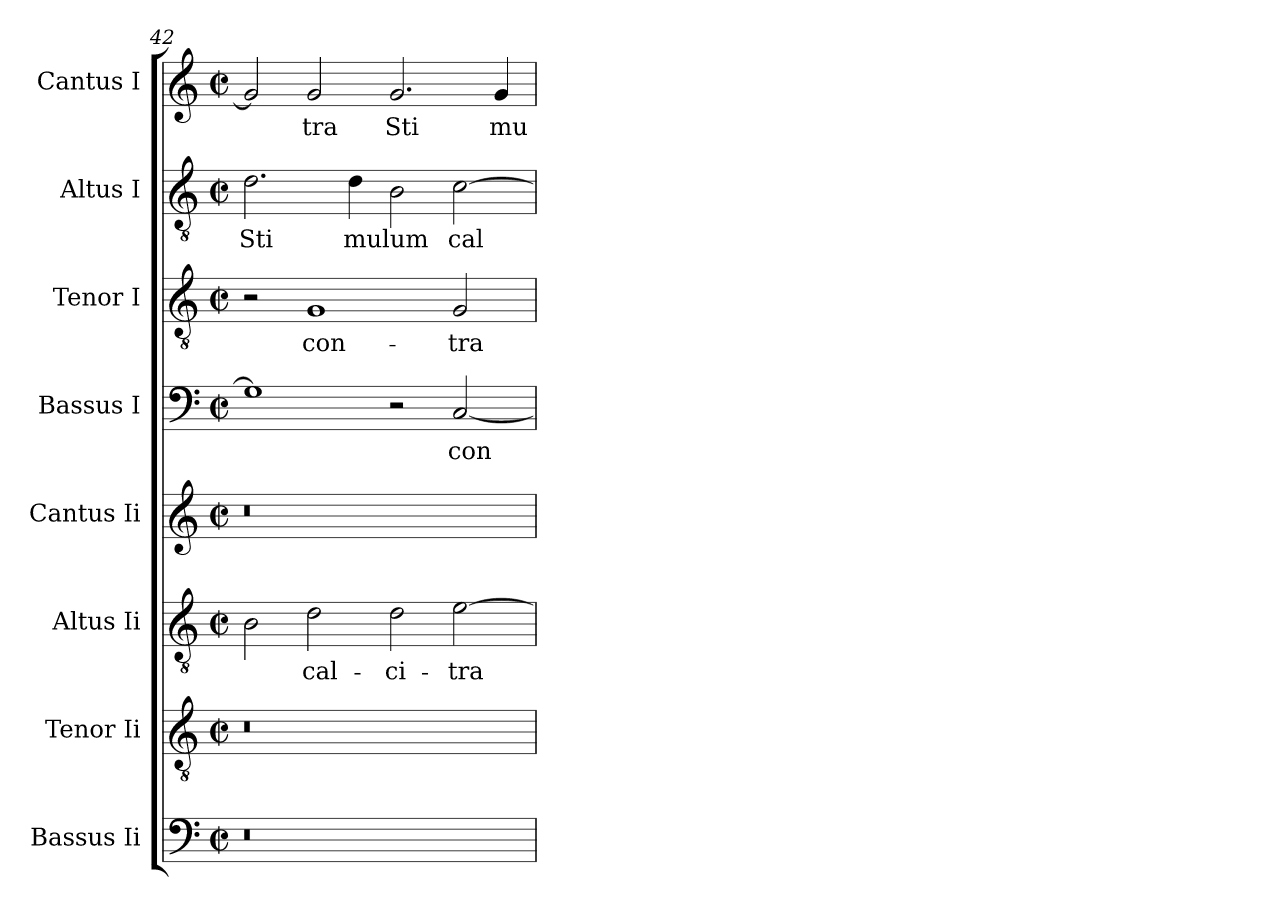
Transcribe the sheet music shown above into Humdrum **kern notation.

**kern	**kern	**kern	**text	**kern	**kern	**text	**kern	**text	**kern	**text	**kern	**text
*part8	*part7	*part6	*part6	*part5	*part4	*part4	*part3	*part3	*part2	*part2	*part1	*part1
*staff8	*staff7	*staff6	*staff6	*staff5	*staff4	*staff4	*staff3	*staff3	*staff2	*staff2	*staff1	*staff1
*I"Bassus Ii	*I"Tenor Ii	*I"Altus Ii	*	*I"Cantus Ii	*I"Bassus I	*	*I"Tenor I	*	*I"Altus I	*	*I"Cantus I	*
*clefF4	*clefGv2	*clefGv2	*	*clefG2	*clefF4	*	*clefGv2	*	*clefGv2	*	*clefG2	*
*M2/2	*M2/2	*M2/2	*	*M2/2	*M2/2	*	*M2/2	*	*M2/2	*	*M2/2	*
*met(c|)	*met(c|)	*met(c|)	*	*met(c|)	*met(c|)	*	*met(c|)	*	*met(c|)	*	*met(c|)	*
=42	=42	=42	=42	=42	=42	=42	=42	=42	=42	=42	=42	=42
!	!	!	!	!	!	!	!	!	!	!LO:LY:b:cj	!	!
0r	0r	2B\	.	0r	1G]	.	2r	.	2.d\	Sti	2g/]	.
!	!	!	!LO:LY:b:cj	!	!	!	!	!LO:LY:b:cj	!	!	!	!LO:LY:b:cj
.	.	2d\	cal-	.	.	.	1G	con-	.	.	2g/	tra
!	!	!	!	!	!	!	!	!	!	!LO:LY:b	!	!
.	.	.	.	.	.	.	.	.	4d\	mulum	.	.
!	!	!	!LO:LY:b:cj	!	!	!	!	!	!	!	!	!LO:LY:b:cj
.	.	2d\	-ci-	.	2r	.	.	.	2B\	.	2.g/	Sti
!	!	!	!LO:LY:b	!	!	!LO:LY:b	!	!LO:LY:b:cj	!	!LO:LY:b	!	!
.	.	[>2e\	-tra-	.	[<2C/	con	2G/	-tra	[>2c\	cal	.	.
!	!	!	!	!	!	!	!	!	!	!	!	!LO:LY:b:cj
.	.	.	.	.	.	.	.	.	.	.	4g/	mu
=	=	=	=	=	=	=	=	=	=	=	=	=
*-	*-	*-	*-	*-	*-	*-	*-	*-	*-	*-	*-	*-
